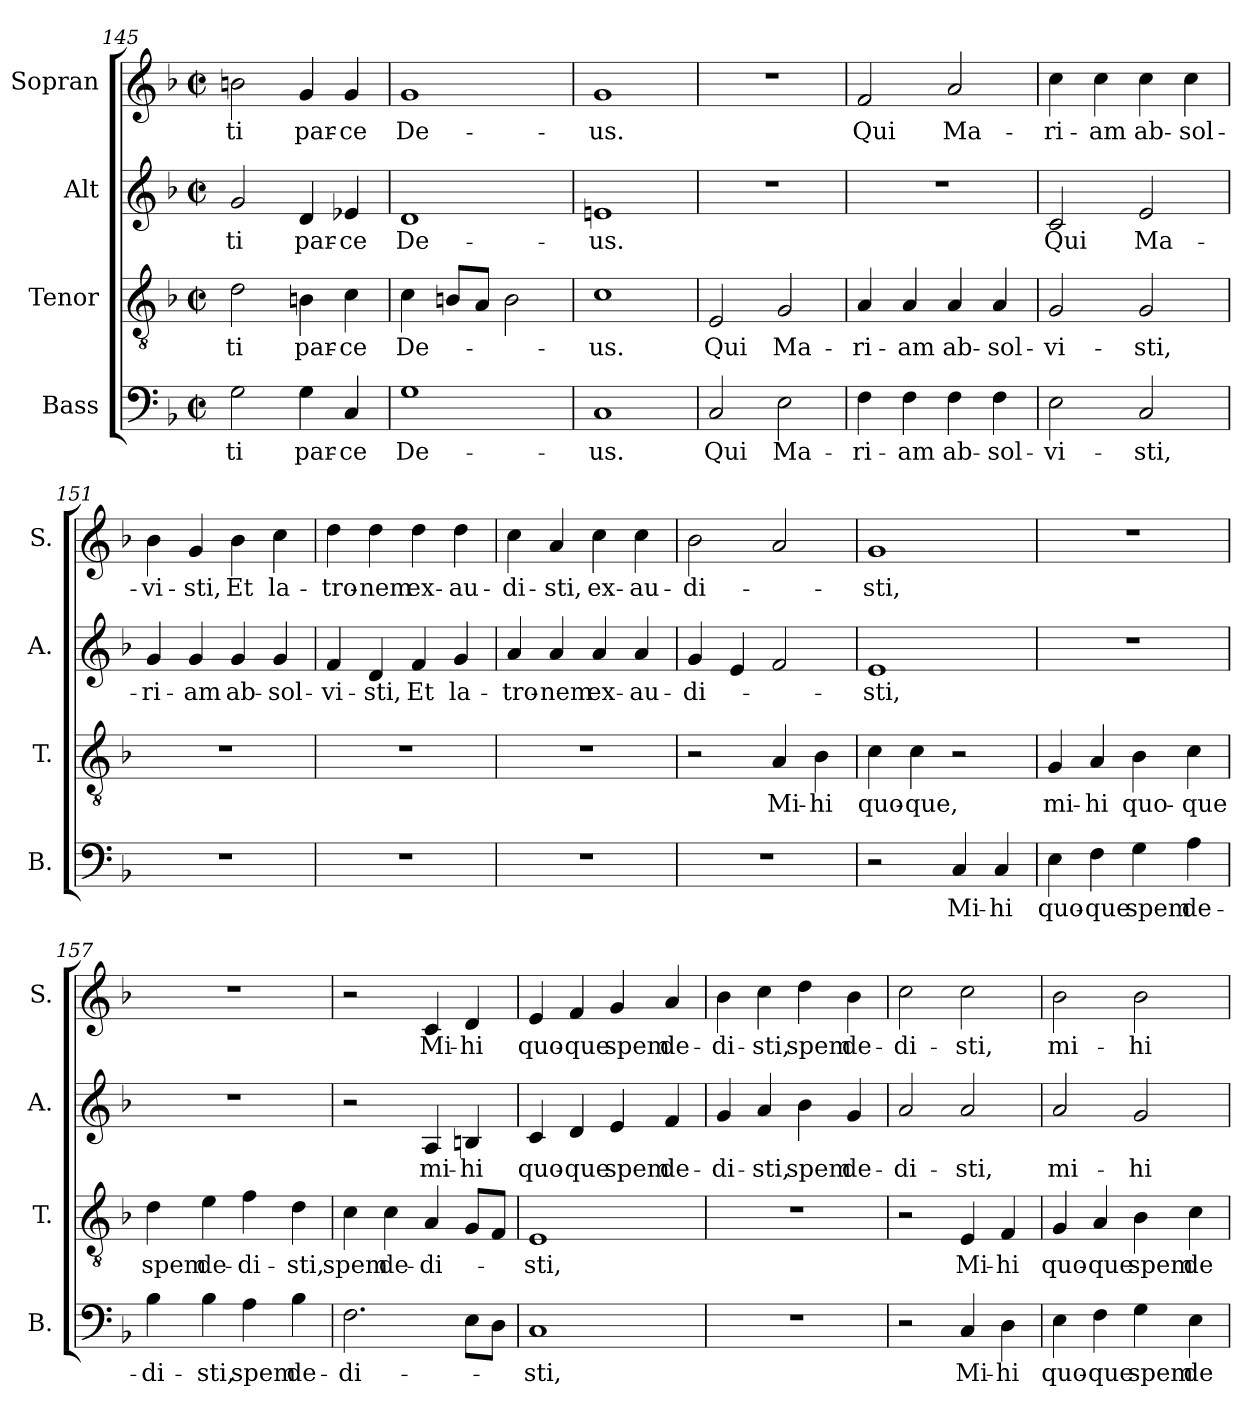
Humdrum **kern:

**kern	**text	**kern	**text	**kern	**text	**kern	**text
*part4	*part4	*part3	*part3	*part2	*part2	*part1	*part1
*staff4	*staff4	*staff3	*staff3	*staff2	*staff2	*staff1	*staff1
*I"Bass	*	*I"Tenor	*	*I"Alt	*	*I"Sopran	*
*I'B.	*	*I'T.	*	*I'A.	*	*I'S.	*
*clefF4	*	*clefGv2	*	*clefG2	*	*clefG2	*
*k[b-]	*	*k[b-]	*	*k[b-]	*	*k[b-]	*
*M2/2	*	*M2/2	*	*M2/2	*	*M2/2	*
*met(c|)	*	*met(c|)	*	*met(c|)	*	*met(c|)	*
=145	=145	=145	=145	=145	=145	=145	=145
!	!LO:LY:b	!	!LO:LY:b	!	!LO:LY:b	!	!LO:LY:b
2G\	-ti	2d\	-ti	2g/	-ti	2bn\	-ti
!	!LO:LY:b	!	!LO:LY:b	!	!LO:LY:b	!	!LO:LY:b
4G\	par-	4Bn\	par-	4d/	par-	4g/	par-
!	!LO:LY:b	!	!LO:LY:b	!	!LO:LY:b	!	!LO:LY:b
4C/	-ce	4c\	-ce	4e-X/	-ce	4g/	-ce
=146	=146	=146	=146	=146	=146	=146	=146
!	!LO:LY:b	!	!LO:LY:b	!	!LO:LY:b	!	!LO:LY:b
1G	De-	4c\	De-	1d	De-	1g	De-
.	.	8Bn/L	.	.	.	.	.
.	.	8A/J	.	.	.	.	.
.	.	2B\	.	.	.	.	.
=147	=147	=147	=147	=147	=147	=147	=147
!	!LO:LY:b	!	!LO:LY:b	!	!LO:LY:b	!	!LO:LY:b
1C	-us.	1c	-us.	1en	-us.	1g	-us.
=148	=148	=148	=148	=148	=148	=148	=148
!	!LO:LY:b	!	!LO:LY:b	!	!	!	!
2C/	Qui	2E/	Qui	1r	.	1r	.
!	!LO:LY:b	!	!LO:LY:b	!	!	!	!
2E\	Ma-	2G/	Ma-	.	.	.	.
=149	=149	=149	=149	=149	=149	=149	=149
!	!LO:LY:b	!	!LO:LY:b	!	!	!	!LO:LY:b
4F\	-ri-	4A/	-ri-	1r	.	2f/	Qui
!	!LO:LY:b	!	!LO:LY:b	!	!	!	!
4F\	-am	4A/	-am	.	.	.	.
!	!LO:LY:b	!	!LO:LY:b	!	!	!	!LO:LY:b
4F\	ab-	4A/	ab-	.	.	2a/	Ma-
!	!LO:LY:b	!	!LO:LY:b	!	!	!	!
4F\	-sol-	4A/	-sol-	.	.	.	.
=150	=150	=150	=150	=150	=150	=150	=150
!	!LO:LY:b	!	!LO:LY:b	!	!LO:LY:b	!	!LO:LY:b
2E\	-vi-	2G/	-vi-	2c/	Qui	4cc\	-ri-
!	!	!	!	!	!	!	!LO:LY:b
.	.	.	.	.	.	4cc\	-am
!	!LO:LY:b	!	!LO:LY:b	!	!LO:LY:b	!	!LO:LY:b
2C/	-sti,	2G/	-sti,	2e/	Ma-	4cc\	ab-
!	!	!	!	!	!	!	!LO:LY:b
.	.	.	.	.	.	4cc\	-sol-
!!LO:LB:g=z
=151	=151	=151	=151	=151	=151	=151	=151
!	!	!	!	!	!LO:LY:b	!	!LO:LY:b
1r	.	1r	.	4g/	-ri-	4b-\	-vi-
!	!	!	!	!	!LO:LY:b	!	!LO:LY:b
.	.	.	.	4g/	-am	4g/	-sti,
!	!	!	!	!	!LO:LY:b	!	!LO:LY:b
.	.	.	.	4g/	ab-	4b-\	Et
!	!	!	!	!	!LO:LY:b	!	!LO:LY:b
.	.	.	.	4g/	-sol-	4cc\	la-
=152	=152	=152	=152	=152	=152	=152	=152
!	!	!	!	!	!LO:LY:b	!	!LO:LY:b
1r	.	1r	.	4f/	-vi-	4dd\	-tro-
!	!	!	!	!	!LO:LY:b	!	!LO:LY:b
.	.	.	.	4d/	-sti,	4dd\	-nem
!	!	!	!	!	!LO:LY:b	!	!LO:LY:b
.	.	.	.	4f/	Et	4dd\	ex-
!	!	!	!	!	!LO:LY:b	!	!LO:LY:b
.	.	.	.	4g/	la-	4dd\	-au-
=153	=153	=153	=153	=153	=153	=153	=153
!	!	!	!	!	!LO:LY:b	!	!LO:LY:b
1r	.	1r	.	4a/	-tro-	4cc\	-di-
!	!	!	!	!	!LO:LY:b	!	!LO:LY:b
.	.	.	.	4a/	-nem	4a/	-sti,
!	!	!	!	!	!LO:LY:b	!	!LO:LY:b
.	.	.	.	4a/	ex-	4cc\	ex-
!	!	!	!	!	!LO:LY:b	!	!LO:LY:b
.	.	.	.	4a/	-au-	4cc\	-au-
=154	=154	=154	=154	=154	=154	=154	=154
!	!	!	!	!	!LO:LY:b	!	!LO:LY:b
1r	.	2r	.	4g/	-di-	2b-\	-di-
.	.	.	.	4e/	.	.	.
!	!	!	!LO:LY:b	!	!	!	!
.	.	4A/	Mi-	2f/	.	2a/	.
!	!	!	!LO:LY:b	!	!	!	!
.	.	4B-\	-hi	.	.	.	.
=155	=155	=155	=155	=155	=155	=155	=155
!	!	!	!LO:LY:b	!	!LO:LY:b	!	!LO:LY:b
2r	.	4c\	quo-	1e	-sti,	1g	-sti,
!	!	!	!LO:LY:b	!	!	!	!
.	.	4c\	-que,	.	.	.	.
!	!LO:LY:b	!	!	!	!	!	!
4C/	Mi-	2r	.	.	.	.	.
!	!LO:LY:b	!	!	!	!	!	!
4C/	-hi	.	.	.	.	.	.
=156	=156	=156	=156	=156	=156	=156	=156
!	!LO:LY:b	!	!LO:LY:b	!	!	!	!
4E\	quo-	4G/	mi-	1r	.	1r	.
!	!LO:LY:b	!	!LO:LY:b	!	!	!	!
4F\	-que	4A/	-hi	.	.	.	.
!	!LO:LY:b	!	!LO:LY:b	!	!	!	!
4G\	spem	4B-\	quo-	.	.	.	.
!	!LO:LY:b	!	!LO:LY:b	!	!	!	!
4A\	de-	4c\	-que	.	.	.	.
=157	=157	=157	=157	=157	=157	=157	=157
!	!LO:LY:b	!	!LO:LY:b	!	!	!	!
4B-\	-di-	4d\	spem	1r	.	1r	.
!	!LO:LY:b	!	!LO:LY:b	!	!	!	!
4B-\	-sti,	4e\	de-	.	.	.	.
!	!LO:LY:b	!	!LO:LY:b	!	!	!	!
4A\	spem	4f\	-di-	.	.	.	.
!	!LO:LY:b	!	!LO:LY:b	!	!	!	!
4B-\	de-	4d\	-sti,	.	.	.	.
!!LO:LB:g=z
=158	=158	=158	=158	=158	=158	=158	=158
!	!LO:LY:b	!	!LO:LY:b	!	!	!	!
2.F\	-di-	4c\	spem	2r	.	2r	.
!	!	!	!LO:LY:b	!	!	!	!
.	.	4c\	de-	.	.	.	.
!	!	!	!LO:LY:b	!	!LO:LY:b	!	!LO:LY:b
.	.	4A/	-di-	4A/	mi-	4c/	-Mi-
!	!	!	!	!	!LO:LY:b	!	!LO:LY:b
8E\L	.	8G/L	.	4Bn/	-hi	4d/	-hi
8D\J	.	8F/J	.	.	.	.	.
=159	=159	=159	=159	=159	=159	=159	=159
!	!LO:LY:b	!	!LO:LY:b	!	!LO:LY:b	!	!LO:LY:b
1C	-sti,	1E	-sti,	4c/	quo-	4e/	quo-
!	!	!	!	!	!LO:LY:b	!	!LO:LY:b
.	.	.	.	4d/	-que	4f/	-que
!	!	!	!	!	!LO:LY:b	!	!LO:LY:b
.	.	.	.	4e/	spem	4g/	spem
!	!	!	!	!	!LO:LY:b	!	!LO:LY:b
.	.	.	.	4f/	de-	4a/	de-
=160	=160	=160	=160	=160	=160	=160	=160
!	!	!	!	!	!LO:LY:b	!	!LO:LY:b
1r	.	1r	.	4g/	-di-	4b-\	-di-
!	!	!	!	!	!LO:LY:b	!	!LO:LY:b
.	.	.	.	4a/	-sti,	4cc\	-sti,
!	!	!	!	!	!LO:LY:b	!	!LO:LY:b
.	.	.	.	4b-\	spem	4dd\	spem
!	!	!	!	!	!LO:LY:b	!	!LO:LY:b
.	.	.	.	4g/	de-	4b-\	de-
=161	=161	=161	=161	=161	=161	=161	=161
!	!	!	!	!	!LO:LY:b	!	!LO:LY:b
2r	.	2r	.	2a/	-di-	2cc\	-di-
!	!LO:LY:b	!	!LO:LY:b	!	!LO:LY:b	!	!LO:LY:b
4C/	Mi-	4E/	Mi-	2a/	-sti,	2cc\	-sti,
!	!LO:LY:b	!	!LO:LY:b	!	!	!	!
4D\	-hi	4F/	-hi	.	.	.	.
=162	=162	=162	=162	=162	=162	=162	=162
!	!LO:LY:b	!	!LO:LY:b	!	!LO:LY:b	!	!LO:LY:b
4E\	quo-	4G/	quo-	2a/	mi-	2b-\	mi-
!	!LO:LY:b	!	!LO:LY:b	!	!	!	!
4F\	-que	4A/	-que	.	.	.	.
!	!LO:LY:b	!	!LO:LY:b	!	!LO:LY:b	!	!LO:LY:b
4G\	spem	4B-\	spem	2g/	-hi	2b-\	-hi
!	!LO:LY:b	!	!LO:LY:b	!	!	!	!
4E\	de-	4c\	de-	.	.	.	.
=	=	=	=	=	=	=	=
*-	*-	*-	*-	*-	*-	*-	*-
